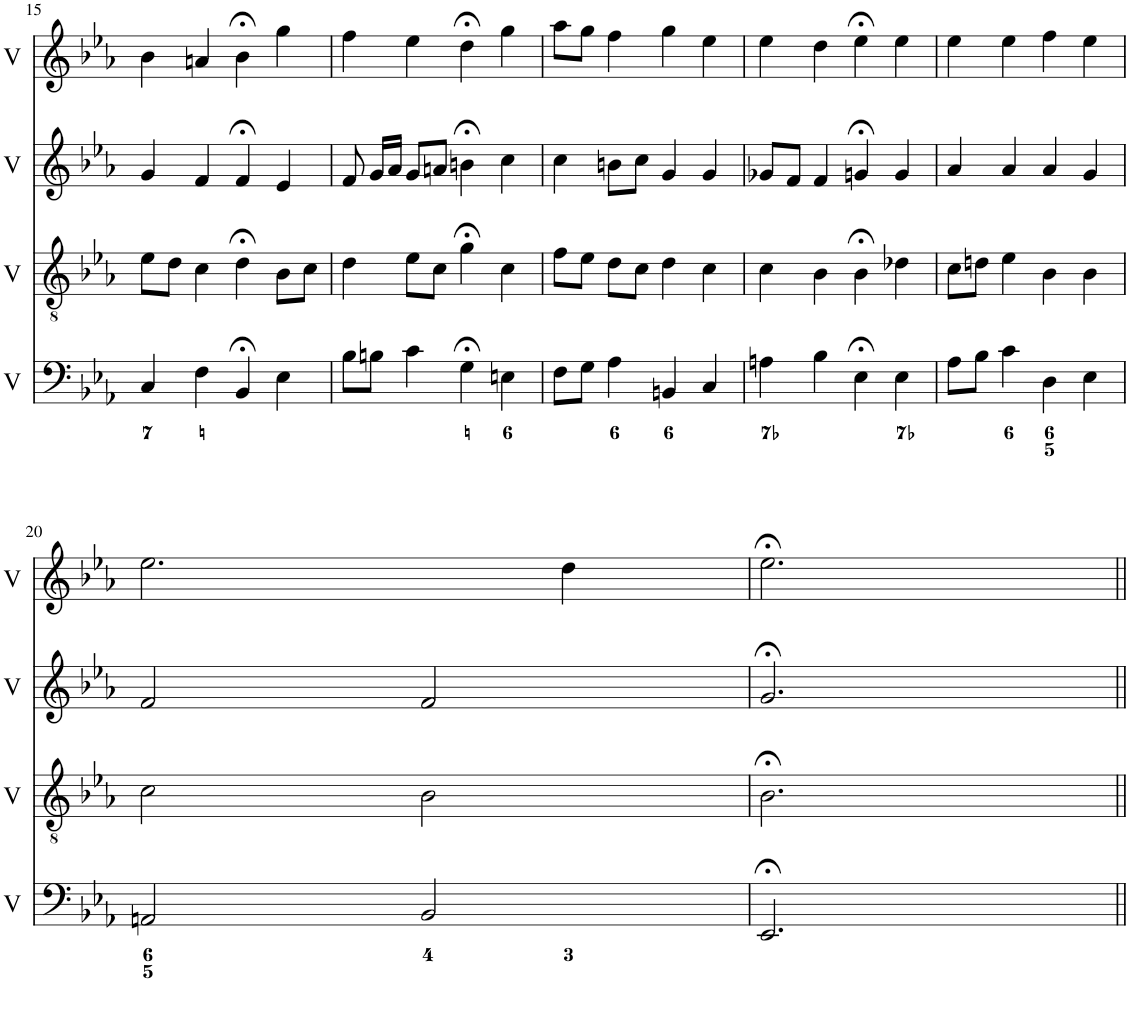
**kern	**kern	**kern	**kern
*part4	*part3	*part2	*part1
*staff4	*staff3	*staff2	*staff1
*I"Voice	*I"Voice	*I"Voice	*I"Voice
*I'V	*I'V	*I'V	*I'V
!!LO:PB:g=z
*clefF4	*clefGv2	*clefG2	*clefG2
*k[b-e-a-]	*k[b-e-a-]	*k[b-e-a-]	*k[b-e-a-]
*M4/4	*M4/4	*M4/4	*M4/4
=15	=15	=15	=15
4C/	8e-\L	4g/	4b-\
.	8d\J	.	.
4F\	4c\	4f/	4an/
4BB-;</	4d;<\	4f;</	4b-;<\
4E-\	8B-\L	4e-/	4gg\
.	8c\J	.	.
=16	=16	=16	=16
8B-\L	4d\	8f/	4ff\
8Bn\J	.	16g/LL	.
.	.	16a-/JJ	.
4c\	8e-\L	8g/L	4ee-\
.	8c\J	8an/J	.
4G;<\	4g;<\	4bn;<\	4dd;<\
4En\	4c\	4cc\	4gg\
=17	=17	=17	=17
8F\L	8f\L	4cc\	8aa-\L
8G\J	8e-\J	.	8gg\J
4A-\	8d\L	8bn\L	4ff\
.	8c\J	8cc\J	.
4BBn/	4d\	4g/	4gg\
4C/	4c\	4g/	4ee-\
=18	=18	=18	=18
4An\	4c\	8g-X/L	4ee-\
.	.	8f/J	.
4B-\	4B-\	4f/	4dd\
4E-;<\	4B-;<\	4gn;</	4ee-;<\
4E-\	4d-X\	4g/	4ee-\
=19	=19	=19	=19
8A-\L	8c\L	4a-/	4ee-\
8B-\J	8dn\J	.	.
4c\	4e-\	4a-/	4ee-\
4D\	4B-\	4a-/	4ff\
4E-\	4B-\	4g/	4ee-\
!!LO:LB:g=z
=20	=20	=20	=20
2AAn/	2c\	2f/	2.ee-\
2BB-/	2B-\	2f/	.
.	.	.	4dd\
=21	=21	=21	=21
2.EE-;</	2.B-;<\	2.g;</	2.ee-;<\
=||	=||	=||	=||
*-	*-	*-	*-
